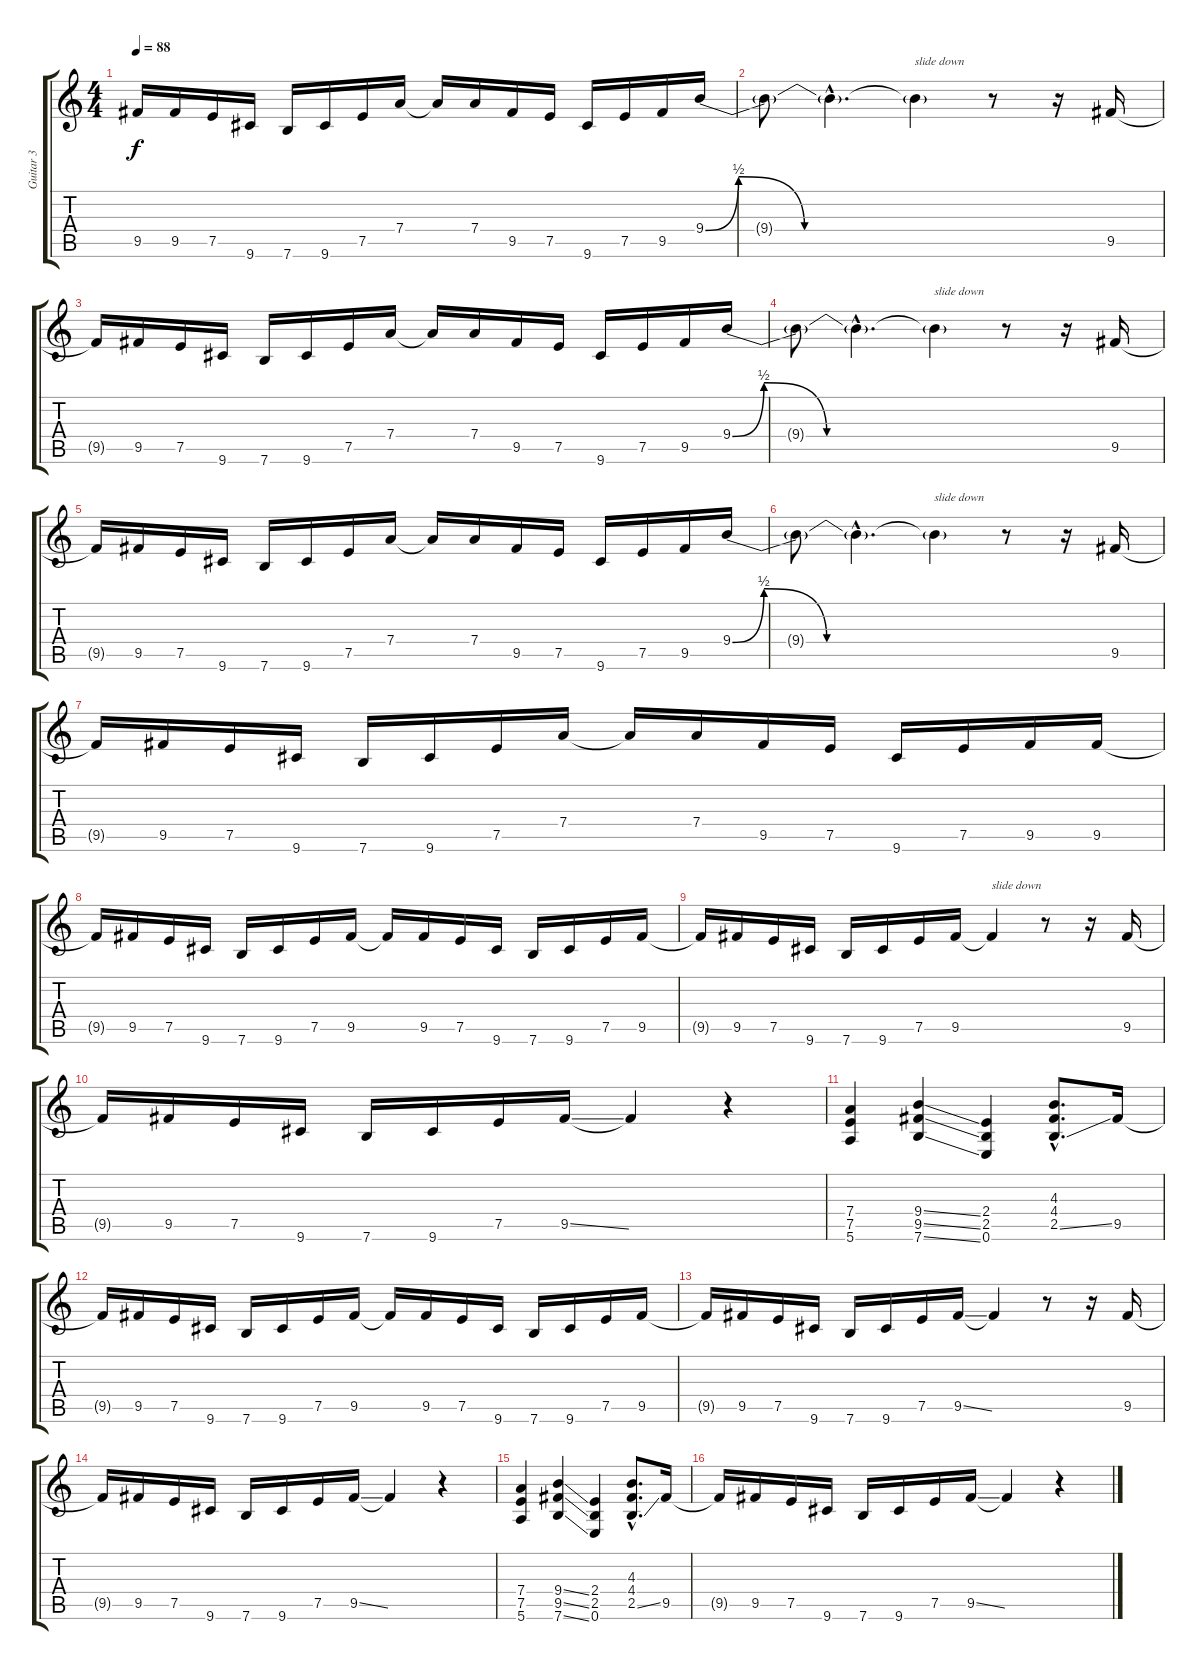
\track ("Guitar 3" "Guitar 3") {instrument overdrivenguitar}
\staff {score tabs}
\tuning (E4 B3 G3 D3 A2 E2) {hide}
\ts (4 4)
\tempo 88
\clef g2
\ks c
9.5{t}.16{dy f} 9.5.16 7.5.16 9.6.16 7.6.16 9.6.16 7.5.16 7.4.16 7.4{t}.16 7.4.16 9.5.16 7.5.16 9.6.16 7.5.16 9.5.16 9.4{be (custom 0 0 7 2 21 0 30 0 45 0 60 0)}.16 |
9.4{t}.8 9.4{hac t}.4{d} 9.4{t}.4{txt "slide down"} r.8 r.16 9.5.16 |
9.5{t}.16 9.5.16 7.5.16 9.6.16 7.6.16 9.6.16 7.5.16 7.4.16 7.4{t}.16 7.4.16 9.5.16 7.5.16 9.6.16 7.5.16 9.5.16 9.4{be (custom 0 0 7 2 21 0 30 0 45 0 60 0)}.16 |
9.4{t}.8 9.4{hac t}.4{d} 9.4{t}.4{txt "slide down"} r.8 r.16 9.5.16 |
9.5{t}.16 9.5.16 7.5.16 9.6.16 7.6.16 9.6.16 7.5.16 7.4.16 7.4{t}.16 7.4.16 9.5.16 7.5.16 9.6.16 7.5.16 9.5.16 9.4{be (custom 0 0 7 2 21 0 30 0 45 0 60 0)}.16 |
9.4{t}.8 9.4{hac t}.4{d} 9.4{t}.4{txt "slide down"} r.8 r.16 9.5.16 |
9.5{t}.16 9.5.16 7.5.16 9.6.16 7.6.16 9.6.16 7.5.16 7.4.16 7.4{t}.16 7.4.16 9.5.16 7.5.16 9.6.16 7.5.16 9.5.16 9.5.16 |
9.5{t}.16 9.5.16 7.5.16 9.6.16 7.6.16 9.6.16 7.5.16 9.5.16 9.5{t}.16 9.5.16 7.5.16 9.6.16 7.6.16 9.6.16 7.5.16 9.5.16 |
9.5{t}.16 9.5.16 7.5.16 9.6.16 7.6.16 9.6.16 7.5.16 9.5.16 9.5{t}.4{txt "slide down"} r.8 r.16 9.5.16 |
9.5{t}.16 9.5.16 7.5.16 9.6.16 7.6.16 9.6.16 7.5.16 9.5{ss}.16 9.5{t}.4 r.4 |
(7.4 7.5 5.6).4 (9.4{ss} 9.5{ss} 7.6{ss}).4 (2.4 2.5 0.6).4 (4.3{hac} 4.4{hac} 2.5{ss hac}).8{d} 9.5.16 |
9.5{t}.16 9.5.16 7.5.16 9.6.16 7.6.16 9.6.16 7.5.16 9.5.16 9.5{t}.16 9.5.16 7.5.16 9.6.16 7.6.16 9.6.16 7.5.16 9.5.16 |
9.5{t}.16 9.5.16 7.5.16 9.6.16 7.6.16 9.6.16 7.5.16 9.5{ss}.16 9.5{t}.4 r.8 r.16 9.5.16 |
9.5{t}.16 9.5.16 7.5.16 9.6.16 7.6.16 9.6.16 7.5.16 9.5{ss}.16 9.5{t}.4 r.4 |
(7.4 7.5 5.6).4 (9.4{ss} 9.5{ss} 7.6{ss}).4 (2.4 2.5 0.6).4 (4.3{hac} 4.4{hac} 2.5{ss hac}).8{d} 9.5.16 |
9.5{t}.16 9.5.16 7.5.16 9.6.16 7.6.16 9.6.16 7.5.16 9.5{ss}.16 9.5{t}.4 r.4
